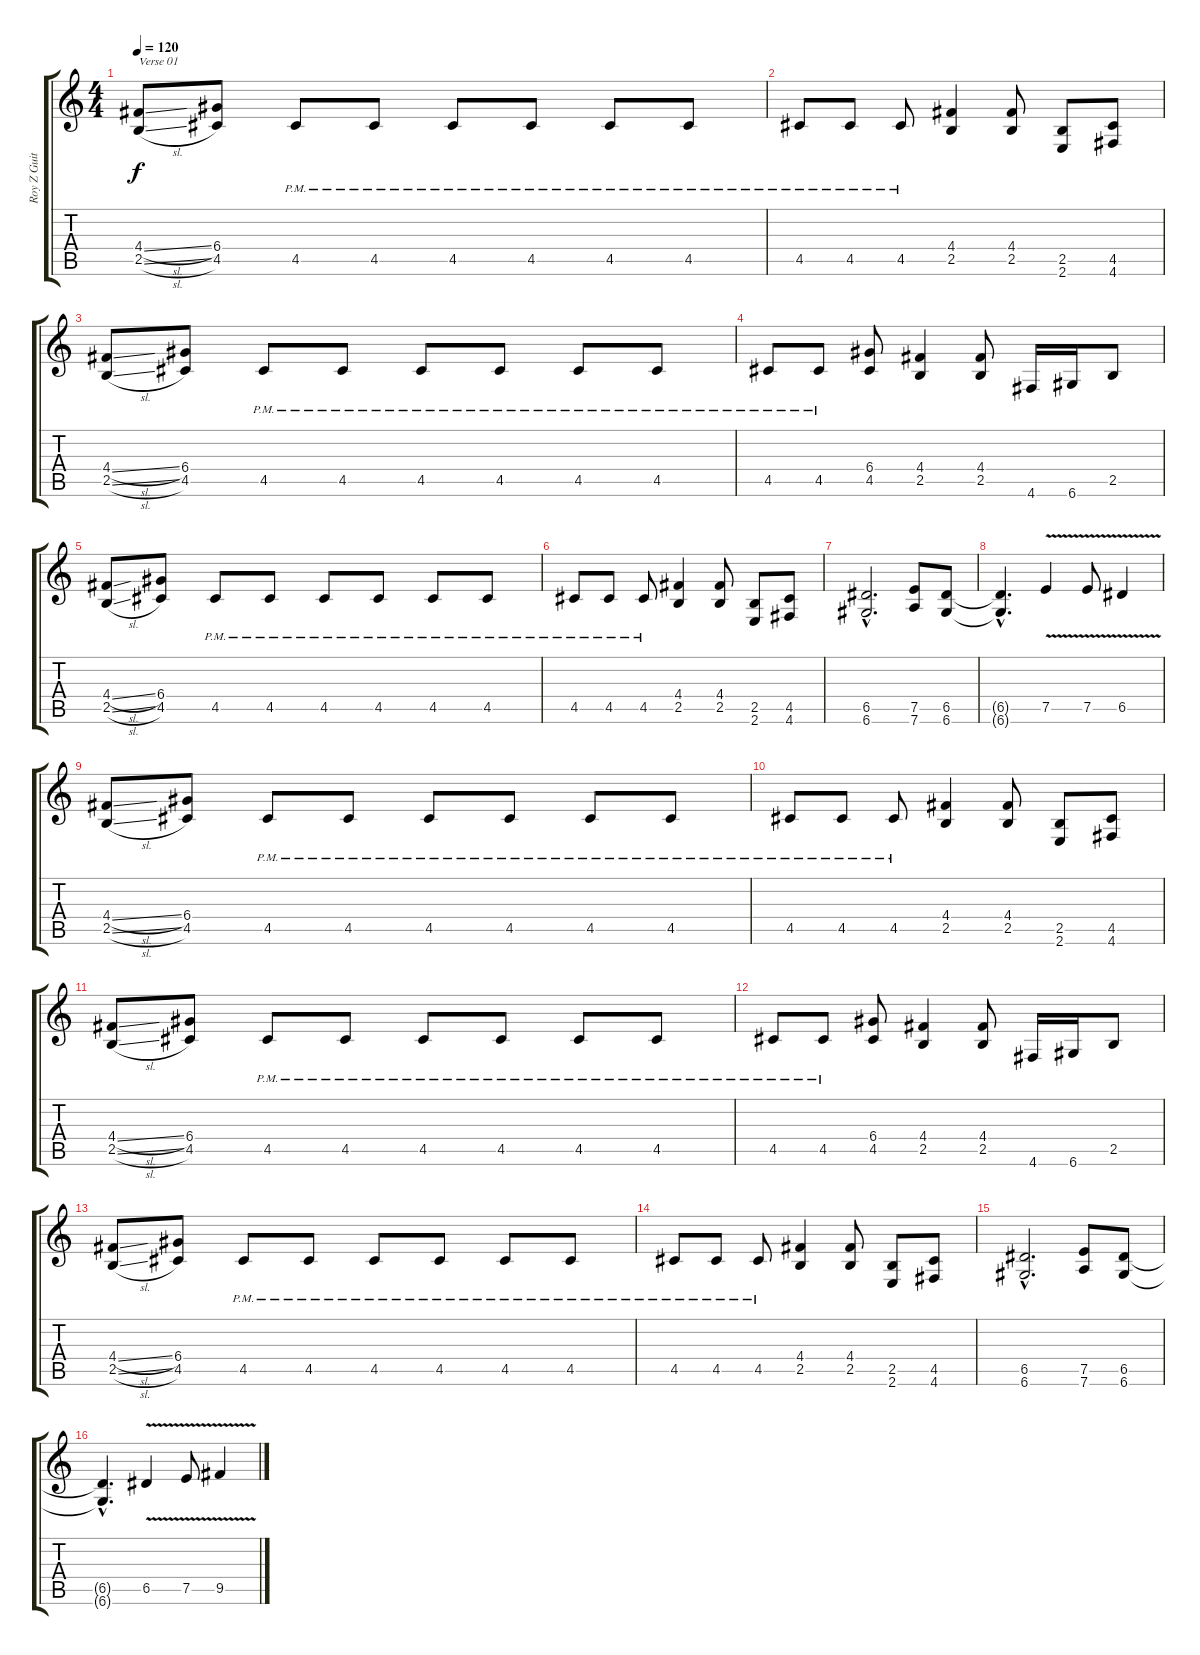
\track ("Roy Z Guitar 02" "Roy Z Guit") {instrument overdrivenguitar}
\staff {score tabs}
\tuning (E4 B3 G3 D3 A2 D2) {hide}
\ts (4 4)
\tempo 120
\clef g2
\ks c
(4.4{sl} 2.5{sl}).8{txt "Verse 01" dy f} (6.4 4.5).8 4.5{pm}.8 4.5{pm}.8 4.5{pm}.8 4.5{pm}.8 4.5{pm}.8 4.5{pm}.8 |
4.5{pm}.8 4.5{pm}.8 4.5{pm}.8 (4.4 2.5).4 (4.4 2.5).8 (2.5 2.6).8 (4.5 4.6).8 |
(4.4{sl} 2.5{sl}).8 (6.4 4.5).8 4.5{pm}.8 4.5{pm}.8 4.5{pm}.8 4.5{pm}.8 4.5{pm}.8 4.5{pm}.8 |
4.5{pm}.8 4.5{pm}.8 (6.4 4.5).8 (4.4 2.5).4 (4.4 2.5).8 4.6.16 6.6.16 2.5.8 |
(4.4{sl} 2.5{sl}).8 (6.4 4.5).8 4.5{pm}.8 4.5{pm}.8 4.5{pm}.8 4.5{pm}.8 4.5{pm}.8 4.5{pm}.8 |
4.5{pm}.8 4.5{pm}.8 4.5{pm}.8 (4.4 2.5).4 (4.4 2.5).8 (2.5 2.6).8 (4.5 4.6).8 |
(6.5{hac} 6.6{hac}).2{d} (7.5 7.6).8 (6.5 6.6).8 |
(6.5{hac t} 6.6{hac t}).4{d} 7.5{v}.4 7.5{v}.8 6.5{v}.4 |
(4.4{sl} 2.5{sl}).8 (6.4 4.5).8 4.5{pm}.8 4.5{pm}.8 4.5{pm}.8 4.5{pm}.8 4.5{pm}.8 4.5{pm}.8 |
4.5{pm}.8 4.5{pm}.8 4.5{pm}.8 (4.4 2.5).4 (4.4 2.5).8 (2.5 2.6).8 (4.5 4.6).8 |
(4.4{sl} 2.5{sl}).8 (6.4 4.5).8 4.5{pm}.8 4.5{pm}.8 4.5{pm}.8 4.5{pm}.8 4.5{pm}.8 4.5{pm}.8 |
4.5{pm}.8 4.5{pm}.8 (6.4 4.5).8 (4.4 2.5).4 (4.4 2.5).8 4.6.16 6.6.16 2.5.8 |
(4.4{sl} 2.5{sl}).8 (6.4 4.5).8 4.5{pm}.8 4.5{pm}.8 4.5{pm}.8 4.5{pm}.8 4.5{pm}.8 4.5{pm}.8 |
4.5{pm}.8 4.5{pm}.8 4.5{pm}.8 (4.4 2.5).4 (4.4 2.5).8 (2.5 2.6).8 (4.5 4.6).8 |
(6.5{hac} 6.6{hac}).2{d} (7.5 7.6).8 (6.5 6.6).8 |
(6.5{hac t} 6.6{hac t}).4{d} 6.5{v}.4 7.5{v}.8 9.5{v}.4
